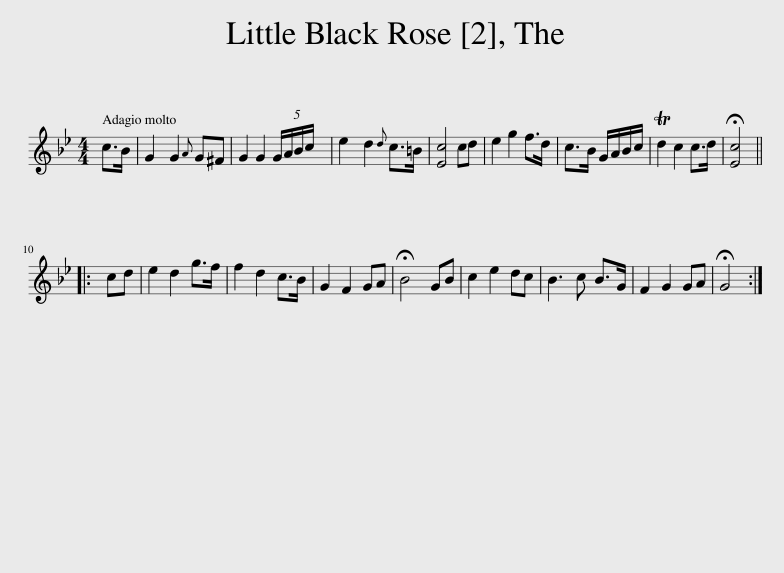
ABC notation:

X:1
L:1/8
M:4/4
I:linebreak $
K:Bb
V:1 treble
V:1
 c>B | G2 G2{A} G^F | G2 G2 (5:2:4G/A/B/c/ x3/40 | e2 d2{d} c>=B | [Ec]4 cd | %5
 e2 g2 f>d | c>B G/A/B/c/ | Td2 c2 c>d | !fermata![Ec]4 |:$ cd | %10
 e2 d2 g>f | f2 d2 c>B | G2 F2 GA | !fermata!B4 GB | c2 e2 dc | %15
 B3 c B>G | F2 G2 GA | !fermata!G4 :| %18
